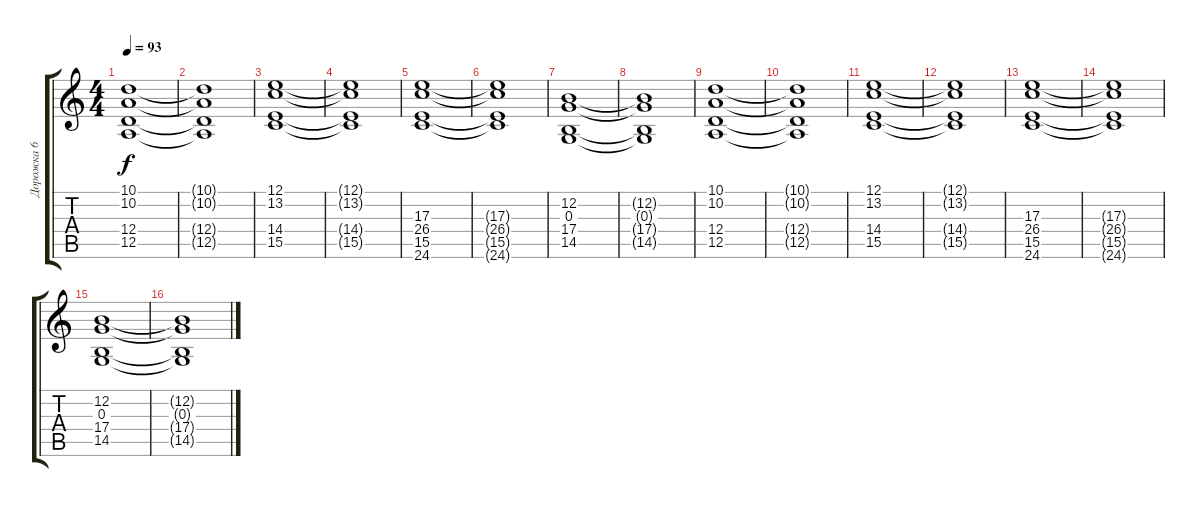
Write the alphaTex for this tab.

\track ("Дорожка 6" "Дорожка 6") {instrument choiraahs}
\staff {score tabs}
\tuning (E4 B3 G3 D3 A2 E2) {hide}
\ts (4 4)
\tempo 93
\clef g2
\ks c
(10.1 10.2 12.4 12.5).1{dy f} |
(10.1{t} 10.2{t} 12.4{t} 12.5{t}).1 |
(12.1 13.2 14.4 15.5).1 |
(12.1{t} 13.2{t} 14.4{t} 15.5{t}).1 |
(17.3 26.4 15.5 24.6).1 |
(17.3{t} 26.4{t} 15.5{t} 24.6{t}).1 |
(12.2 0.3 17.4 14.5).1 |
(12.2{t} 0.3{t} 17.4{t} 14.5{t}).1 |
(10.1 10.2 12.4 12.5).1 |
(10.1{t} 10.2{t} 12.4{t} 12.5{t}).1 |
(12.1 13.2 14.4 15.5).1 |
(12.1{t} 13.2{t} 14.4{t} 15.5{t}).1 |
(17.3 26.4 15.5 24.6).1 |
(17.3{t} 26.4{t} 15.5{t} 24.6{t}).1 |
(12.2 0.3 17.4 14.5).1 |
(12.2{t} 0.3{t} 17.4{t} 14.5{t}).1
